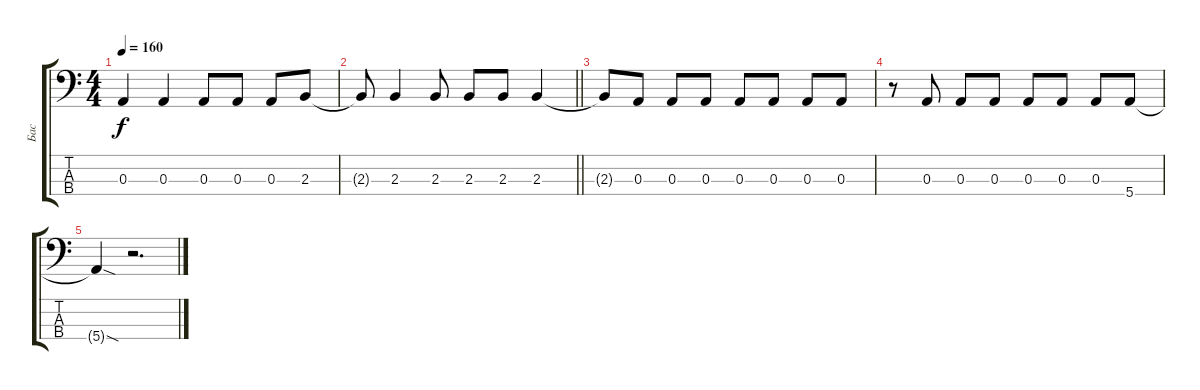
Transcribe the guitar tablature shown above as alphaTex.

\track ("Бас" "Бас") {instrument electricbassfinger}
\staff {score tabs}
\tuning (G2 D2 A1 E1) {hide}
\ts (4 4)
\tempo 160
\clef f4
\ks c
0.3.4{dy f} 0.3.4 0.3.8 0.3.8 0.3.8 2.3.8 |
\barLineRight lightlight
2.3{t}.8 2.3.4 2.3.8 2.3.8 2.3.8 2.3.4 |
2.3{t}.8 0.3.8 0.3.8 0.3.8 0.3.8 0.3.8 0.3.8 0.3.8 |
r.8 0.3.8 0.3.8 0.3.8 0.3.8 0.3.8 0.3.8 5.4.8 |
5.4{sod t}.4 r.2{d}
